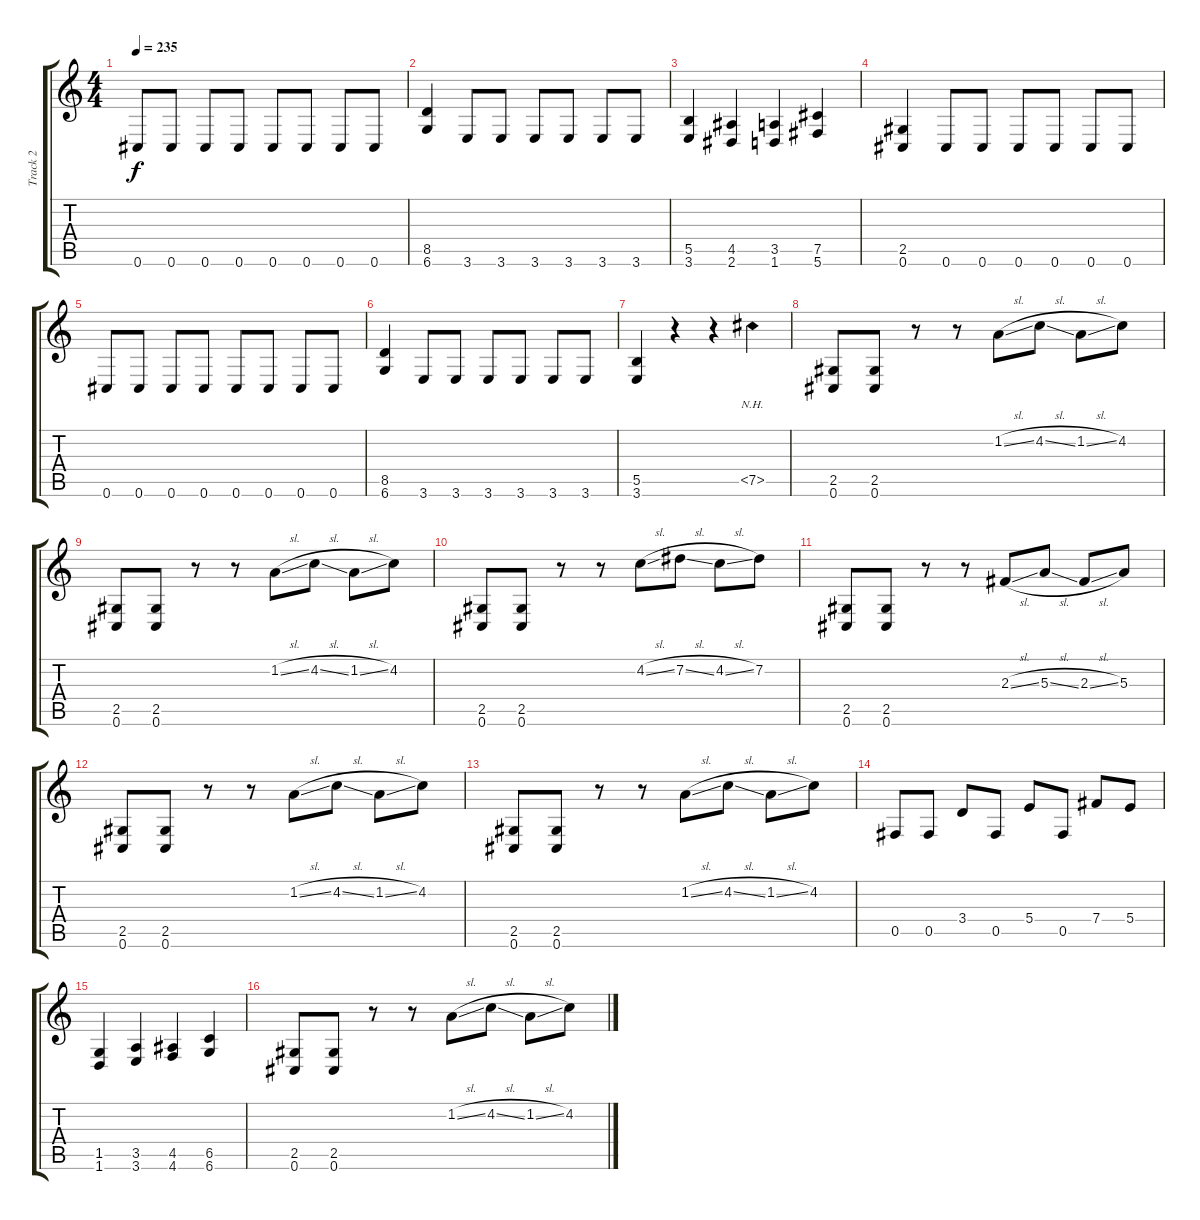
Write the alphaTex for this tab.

\track ("Track 2" "Track 2") {instrument overdrivenguitar}
\staff {score tabs}
\tuning (Db4 Ab3 E3 B2 Gb2 Db2) {hide}
\ts (4 4)
\tempo 235
\clef g2
\ks c
0.6.8{dy f} 0.6.8 0.6.8 0.6.8 0.6.8 0.6.8 0.6.8 0.6.8 |
(8.5 6.6).4 3.6.8 3.6.8 3.6.8 3.6.8 3.6.8 3.6.8 |
(5.5 3.6).4 (4.5 2.6).4 (3.5 1.6).4 (7.5 5.6).4 |
(2.5 0.6).4 0.6.8 0.6.8 0.6.8 0.6.8 0.6.8 0.6.8 |
0.6.8 0.6.8 0.6.8 0.6.8 0.6.8 0.6.8 0.6.8 0.6.8 |
(8.5 6.6).4 3.6.8 3.6.8 3.6.8 3.6.8 3.6.8 3.6.8 |
(5.5 3.6).4 r.4 r.4 7.5{nh}.4 |
(2.5 0.6).8 (2.5 0.6).8 r.8 r.8 1.2{sl}.8 4.2{sl}.8 1.2{sl}.8 4.2.8 |
(2.5 0.6).8 (2.5 0.6).8 r.8 r.8 1.2{sl}.8 4.2{sl}.8 1.2{sl}.8 4.2.8 |
(2.5 0.6).8 (2.5 0.6).8 r.8 r.8 4.2{sl}.8 7.2{sl}.8 4.2{sl}.8 7.2.8 |
(2.5 0.6).8 (2.5 0.6).8 r.8 r.8 2.3{sl}.8 5.3{sl}.8 2.3{sl}.8 5.3.8 |
(2.5 0.6).8 (2.5 0.6).8 r.8 r.8 1.2{sl}.8 4.2{sl}.8 1.2{sl}.8 4.2.8 |
(2.5 0.6).8 (2.5 0.6).8 r.8 r.8 1.2{sl}.8 4.2{sl}.8 1.2{sl}.8 4.2.8 |
0.5.8 0.5.8 3.4.8 0.5.8 5.4.8 0.5.8 7.4.8 5.4.8 |
(1.5 1.6).4 (3.5 3.6).4 (4.5 4.6).4 (6.5 6.6).4 |
(2.5 0.6).8 (2.5 0.6).8 r.8 r.8 1.2{sl}.8 4.2{sl}.8 1.2{sl}.8 4.2.8
